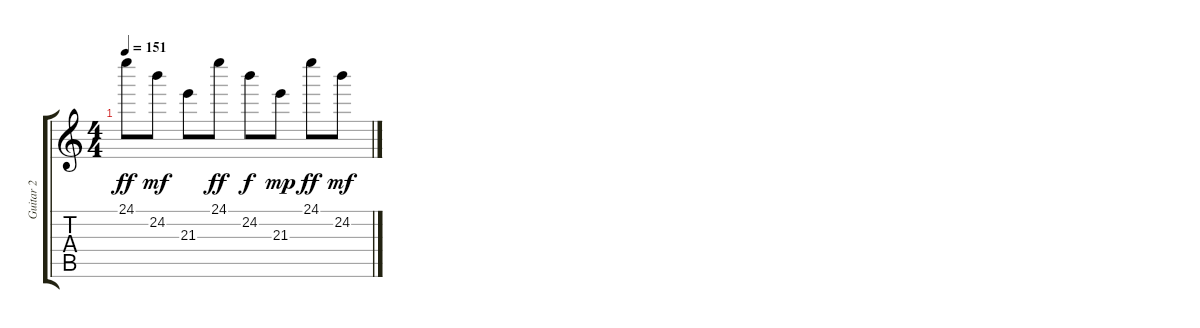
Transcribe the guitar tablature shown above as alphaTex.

\track ("Guitar 2" "Guitar 2") {instrument electricguitarmuted}
\staff {score tabs}
\tuning (E4 B3 G3 D3 A2 E2) {hide}
\ts (4 4)
\tempo 151
\clef g2
\ks c
24.1.8{dy ff} 24.2.8{dy mf} 21.3.8 24.1.8{dy ff} 24.2.8{dy f} 21.3.8{dy mp} 24.1.8{dy ff} 24.2.8{dy mf}
